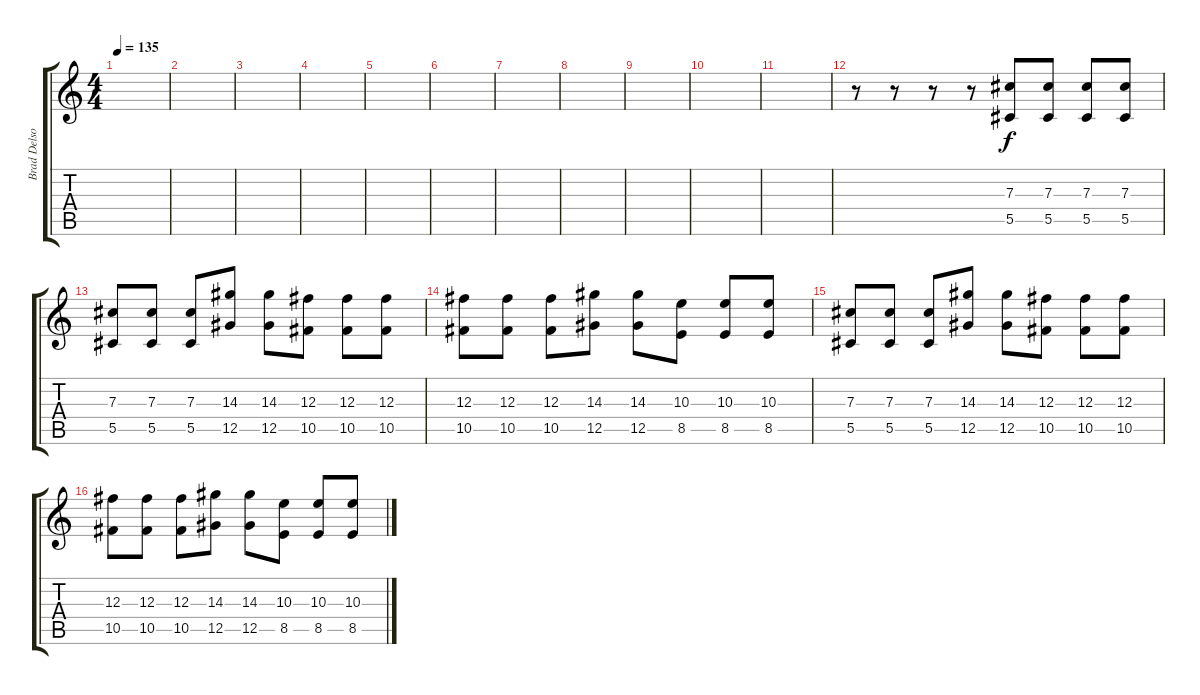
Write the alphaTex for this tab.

\track ("Brad Delson (Main Guitar)" "Brad Delso") {instrument distortionguitar}
\staff {score tabs}
\tuning (Eb4 Bb3 Gb3 Db3 Ab2 Db2) {hide}
\ts (4 4)
\tempo 135
\clef g2
\ks c
|
|
|
|
|
|
|
|
|
|
|
r.8 r.8 r.8 r.8 (7.3 5.5).8 (7.3 5.5).8 (7.3 5.5).8 (7.3 5.5).8 |
(7.3 5.5).8 (7.3 5.5).8 (7.3 5.5).8 (14.3 12.5).8 (14.3 12.5).8 (12.3 10.5).8 (12.3 10.5).8 (12.3 10.5).8 |
(12.3 10.5).8 (12.3 10.5).8 (12.3 10.5).8 (14.3 12.5).8 (14.3 12.5).8 (10.3 8.5).8 (10.3 8.5).8 (10.3 8.5).8 |
(7.3 5.5).8 (7.3 5.5).8 (7.3 5.5).8 (14.3 12.5).8 (14.3 12.5).8 (12.3 10.5).8 (12.3 10.5).8 (12.3 10.5).8 |
(12.3 10.5).8 (12.3 10.5).8 (12.3 10.5).8 (14.3 12.5).8 (14.3 12.5).8 (10.3 8.5).8 (10.3 8.5).8 (10.3 8.5).8
